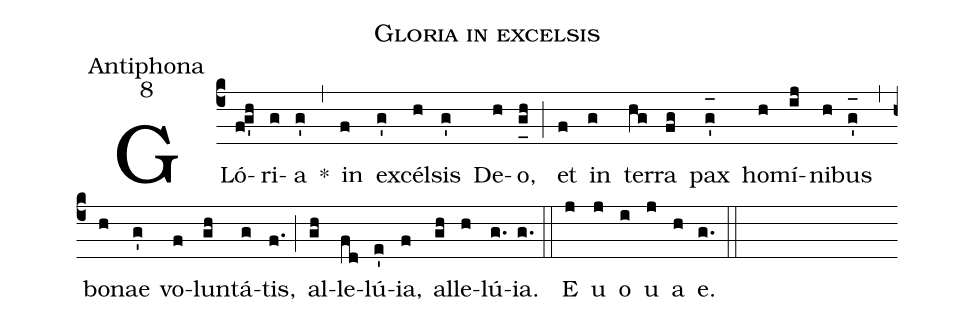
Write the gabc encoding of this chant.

name:Gloria in excelsis;
office-part:Antiphona;
mode:8;
%%
(c4) GLó(fg'h)ri(g)a(g') *(,) in(f) ex(g')cél(h)sis(g') De(h)o,(g_[uh:l]h) (;) et(f) in(g) ter(hg)ra(fg) pax(g'_[oh:h]) ho(h)mí(ij)ni(h)bus(g'_[oh:h]) (,) bo(h)nae(g') vo(f)lun(gh)tá(g)tis,(f.) (;) al(gh)le(fd)lú(e'){ia},(f) al(gh)le(h)lú(g.){ia}.(g.) (::) <eu>E(j) u(j) o(i) u(j) a(h) e.</eu>(g.) (::)
